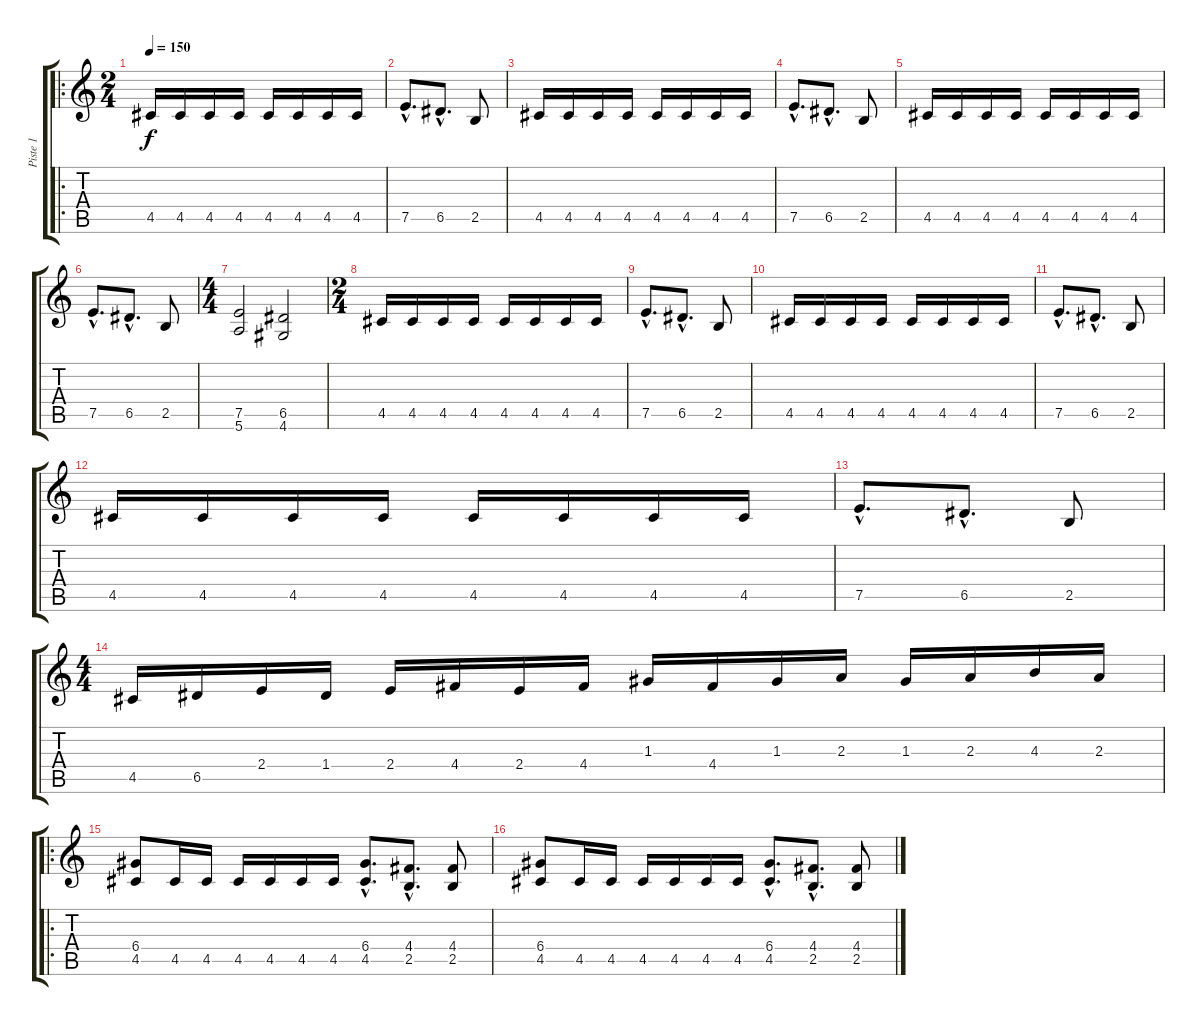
\track ("Piste 1" "Piste 1") {instrument distortionguitar}
\staff {score tabs}
\tuning (E4 B3 G3 D3 A2 E2) {hide}
\ro
\ts (2 4)
\tempo 150
\clef g2
\ks c
4.5.16{dy f instrument distortionguitar} 4.5.16 4.5.16 4.5.16 4.5.16 4.5.16 4.5.16 4.5.16 |
7.5{hac}.8{d} 6.5{hac}.8{d} 2.5.8 |
4.5.16 4.5.16 4.5.16 4.5.16 4.5.16 4.5.16 4.5.16 4.5.16 |
7.5{hac}.8{d} 6.5{hac}.8{d} 2.5.8 |
4.5.16 4.5.16 4.5.16 4.5.16 4.5.16 4.5.16 4.5.16 4.5.16 |
7.5{hac}.8{d} 6.5{hac}.8{d} 2.5.8 |
\ts (4 4)
(7.5 5.6).2 (6.5 4.6).2 |
\ts (2 4)
4.5.16 4.5.16 4.5.16 4.5.16 4.5.16 4.5.16 4.5.16 4.5.16 |
7.5{hac}.8{d} 6.5{hac}.8{d} 2.5.8 |
4.5.16 4.5.16 4.5.16 4.5.16 4.5.16 4.5.16 4.5.16 4.5.16 |
7.5{hac}.8{d} 6.5{hac}.8{d} 2.5.8 |
4.5.16 4.5.16 4.5.16 4.5.16 4.5.16 4.5.16 4.5.16 4.5.16 |
7.5{hac}.8{d} 6.5{hac}.8{d} 2.5.8 |
\ts (4 4)
4.5.16 6.5.16 2.4.16 1.4.16 2.4.16 4.4.16 2.4.16 4.4.16 1.3.16 4.4.16 1.3.16 2.3.16 1.3.16 2.3.16 4.3.16 2.3.16 |
\ro
(6.4 4.5).8 4.5.16 4.5.16 4.5.16 4.5.16 4.5.16 4.5.16 (6.4{hac} 4.5{hac}).8{d} (4.4{hac} 2.5{hac}).8{d} (4.4 2.5).8 |
(6.4 4.5).8 4.5.16 4.5.16 4.5.16 4.5.16 4.5.16 4.5.16 (6.4{hac} 4.5{hac}).8{d} (4.4{hac} 2.5{hac}).8{d} (4.4 2.5).8
